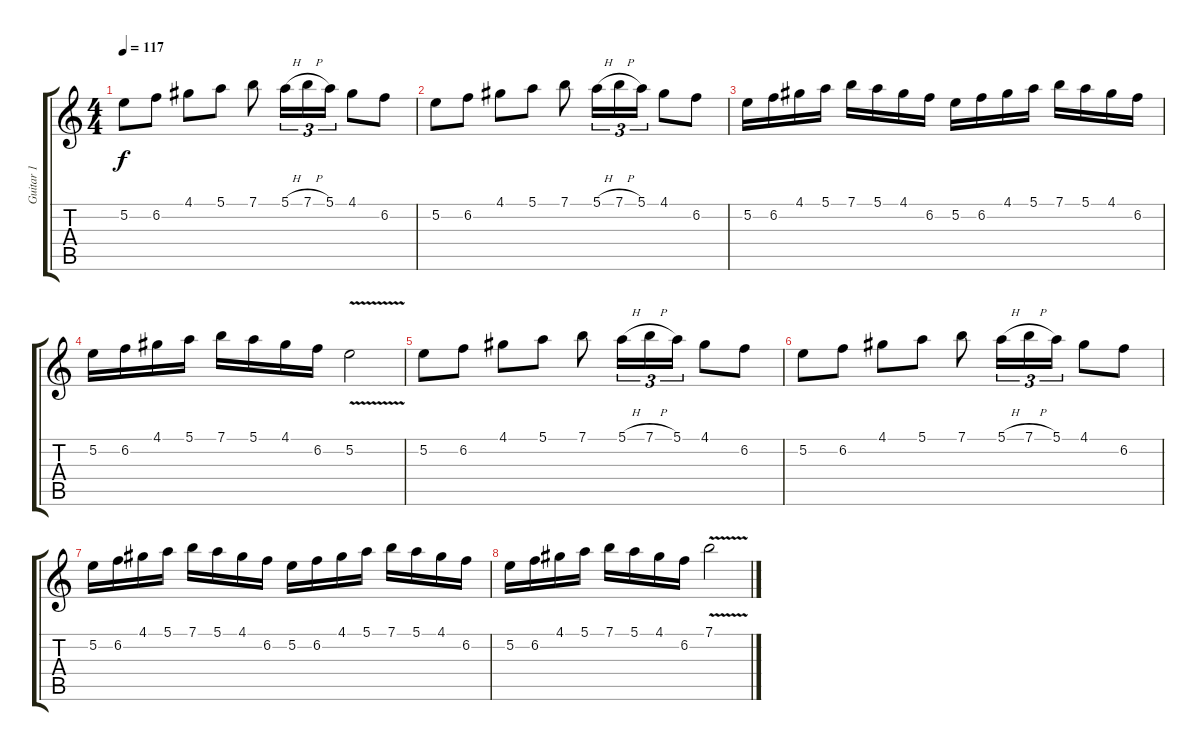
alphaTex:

\track ("Guitar 1" "Guitar 1") {instrument distortionguitar}
\staff {score tabs}
\tuning (E4 B3 G3 D3 A2 E2) {hide}
\ts (4 4)
\tempo 117
\clef g2
\ks c
5.2.8{dy f volume 16} 6.2.8 4.1.8 5.1.8 7.1.8 5.1{h}.16{tu (3 2)} 7.1{h}.16{tu (3 2)} 5.1.16{tu (3 2)} 4.1.8 6.2.8 |
5.2.8{volume 16 instrument distortionguitar} 6.2.8 4.1.8 5.1.8 7.1.8 5.1{h}.16{tu (3 2)} 7.1{h}.16{tu (3 2)} 5.1.16{tu (3 2)} 4.1.8 6.2.8 |
5.2.16 6.2.16 4.1.16 5.1.16 7.1.16 5.1.16 4.1.16 6.2.16 5.2.16 6.2.16 4.1.16 5.1.16 7.1.16 5.1.16 4.1.16 6.2.16 |
5.2.16 6.2.16 4.1.16 5.1.16 7.1.16 5.1.16 4.1.16 6.2.16 5.2{v}.2 |
5.2.8 6.2.8 4.1.8 5.1.8 7.1.8 5.1{h}.16{tu (3 2)} 7.1{h}.16{tu (3 2)} 5.1.16{tu (3 2)} 4.1.8 6.2.8 |
5.2.8 6.2.8 4.1.8 5.1.8 7.1.8 5.1{h}.16{tu (3 2)} 7.1{h}.16{tu (3 2)} 5.1.16{tu (3 2)} 4.1.8 6.2.8 |
5.2.16 6.2.16 4.1.16 5.1.16 7.1.16 5.1.16 4.1.16 6.2.16 5.2.16 6.2.16 4.1.16 5.1.16 7.1.16 5.1.16 4.1.16 6.2.16 |
5.2.16 6.2.16 4.1.16 5.1.16 7.1.16 5.1.16 4.1.16 6.2.16 7.1{v}.2
